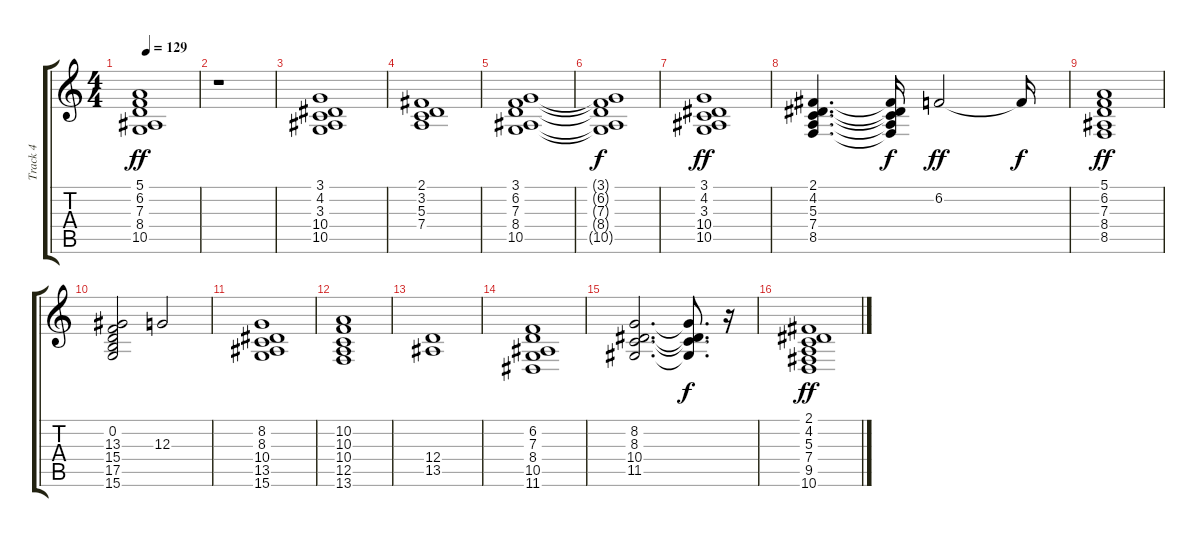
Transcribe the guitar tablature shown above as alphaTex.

\track ("Track 4" "Track 4") {instrument stringensemble1}
\staff {score tabs}
\tuning (E4 B3 G3 D3 A2 E2) {hide}
\ts (4 4)
\tempo 129
\clef g2
\ks c
(5.1 6.2 7.3 8.4 10.5).1{dy ff} |
r.1 |
(3.1 4.2 3.3 10.4 10.5).1 |
(2.1 3.2 5.3 7.4).1 |
(3.1 6.2 7.3 8.4 10.5).1 |
(3.1{t} 6.2{t} 7.3{t} 8.4{t} 10.5{t}).1{dy f} |
(3.1 4.2 3.3 10.4 10.5).1{dy ff} |
(2.1 4.2 5.3 7.4 8.5).4{d} (2.1{t} 4.2{t} 5.3{t} 7.4{t} 8.5{t}).16{dy f} 6.2.2{dy ff} 6.2{t}.16{dy f} |
(5.1 6.2 7.3 8.4 8.5).1{dy ff} |
(0.2 13.3 15.4 17.5 15.6).2 12.3.2 |
(8.2 8.3 10.4 13.5 15.6).1 |
(10.2 10.3 10.4 12.5 13.6).1 |
(12.4 13.5).1 |
(6.2 7.3 8.4 10.5 11.6).1 |
(8.2 8.3 10.4 11.5).2{d} (8.2{t} 8.3{t} 10.4{t} 11.5{t}).8{d dy f} r.16 |
(2.1 4.2 5.3 7.4 9.5 10.6).1{dy ff}
